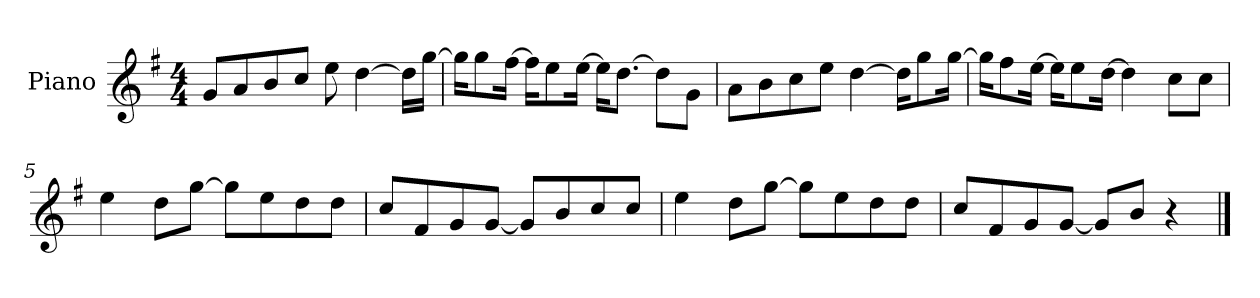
**kern
*part1
*staff1
*I"Piano
*I'P-no
*clefG2
*k[f#]
*M4/4
*MM90
=1
8g/L
8a/
8b/
8cc/J
8ee\
[4dd\
16dd\LL]
[16gg\JJ
=2
16gg\KL]
8gg\
[16ff#\Jk
16ff#\KL]
8ee\
[16ee\Jk
16ee\KL]
[8.dd\J
8dd\L]
8g\J
=3
8a\L
8b\
8cc\
8ee\J
[4dd\
16dd\KL]
8gg\
[16gg\Jk
=4
16gg\KL]
8ff#\
[16ee\Jk
16ee\KL]
8ee\
[16dd\Jk
4dd\]
8cc\L
8cc\J
!!LO:LB:g=z
=5
4ee\
8dd\L
[8gg\J
8gg\L]
8ee\
8dd\
8dd\J
=6
8cc/L
8f#/
8g/
[8g/J
8g/L]
8b/
8cc/
8cc/J
=7
4ee\
8dd\L
[8gg\J
8gg\L]
8ee\
8dd\
8dd\J
=8
8cc/L
8f#/
8g/
[8g/J
8g/L]
8b/J
4r
==
*-
